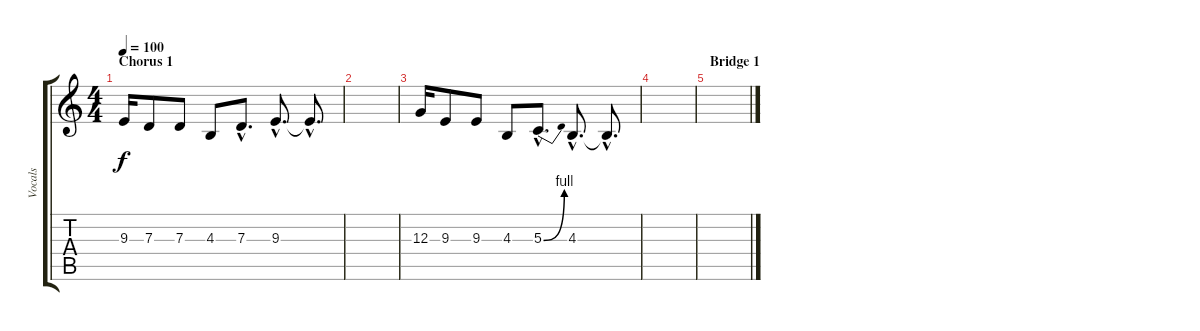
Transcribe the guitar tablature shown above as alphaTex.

\track ("Vocals" "Vocals") {instrument lead2sawtooth}
\staff {score tabs}
\tuning (E4 B3 G3 D3 A2 E2) {hide}
\ts (4 4)
\section ("" "Chorus 1")
\tempo 100
\clef g2
\ks c
9.3.16{dy f} 7.3.8 7.3.8 4.3.8 7.3{hac}.8{d} 9.3{hac}.8{d} 9.3{hac t}.8{d} |
|
12.3.16 9.3.8 9.3.8 4.3.8 5.3{be (bend 0 0 60 4) hac}.8{d} 4.3{hac}.8{d} 4.3{hac t}.8{d} |
|
\section ("" "Bridge 1")
